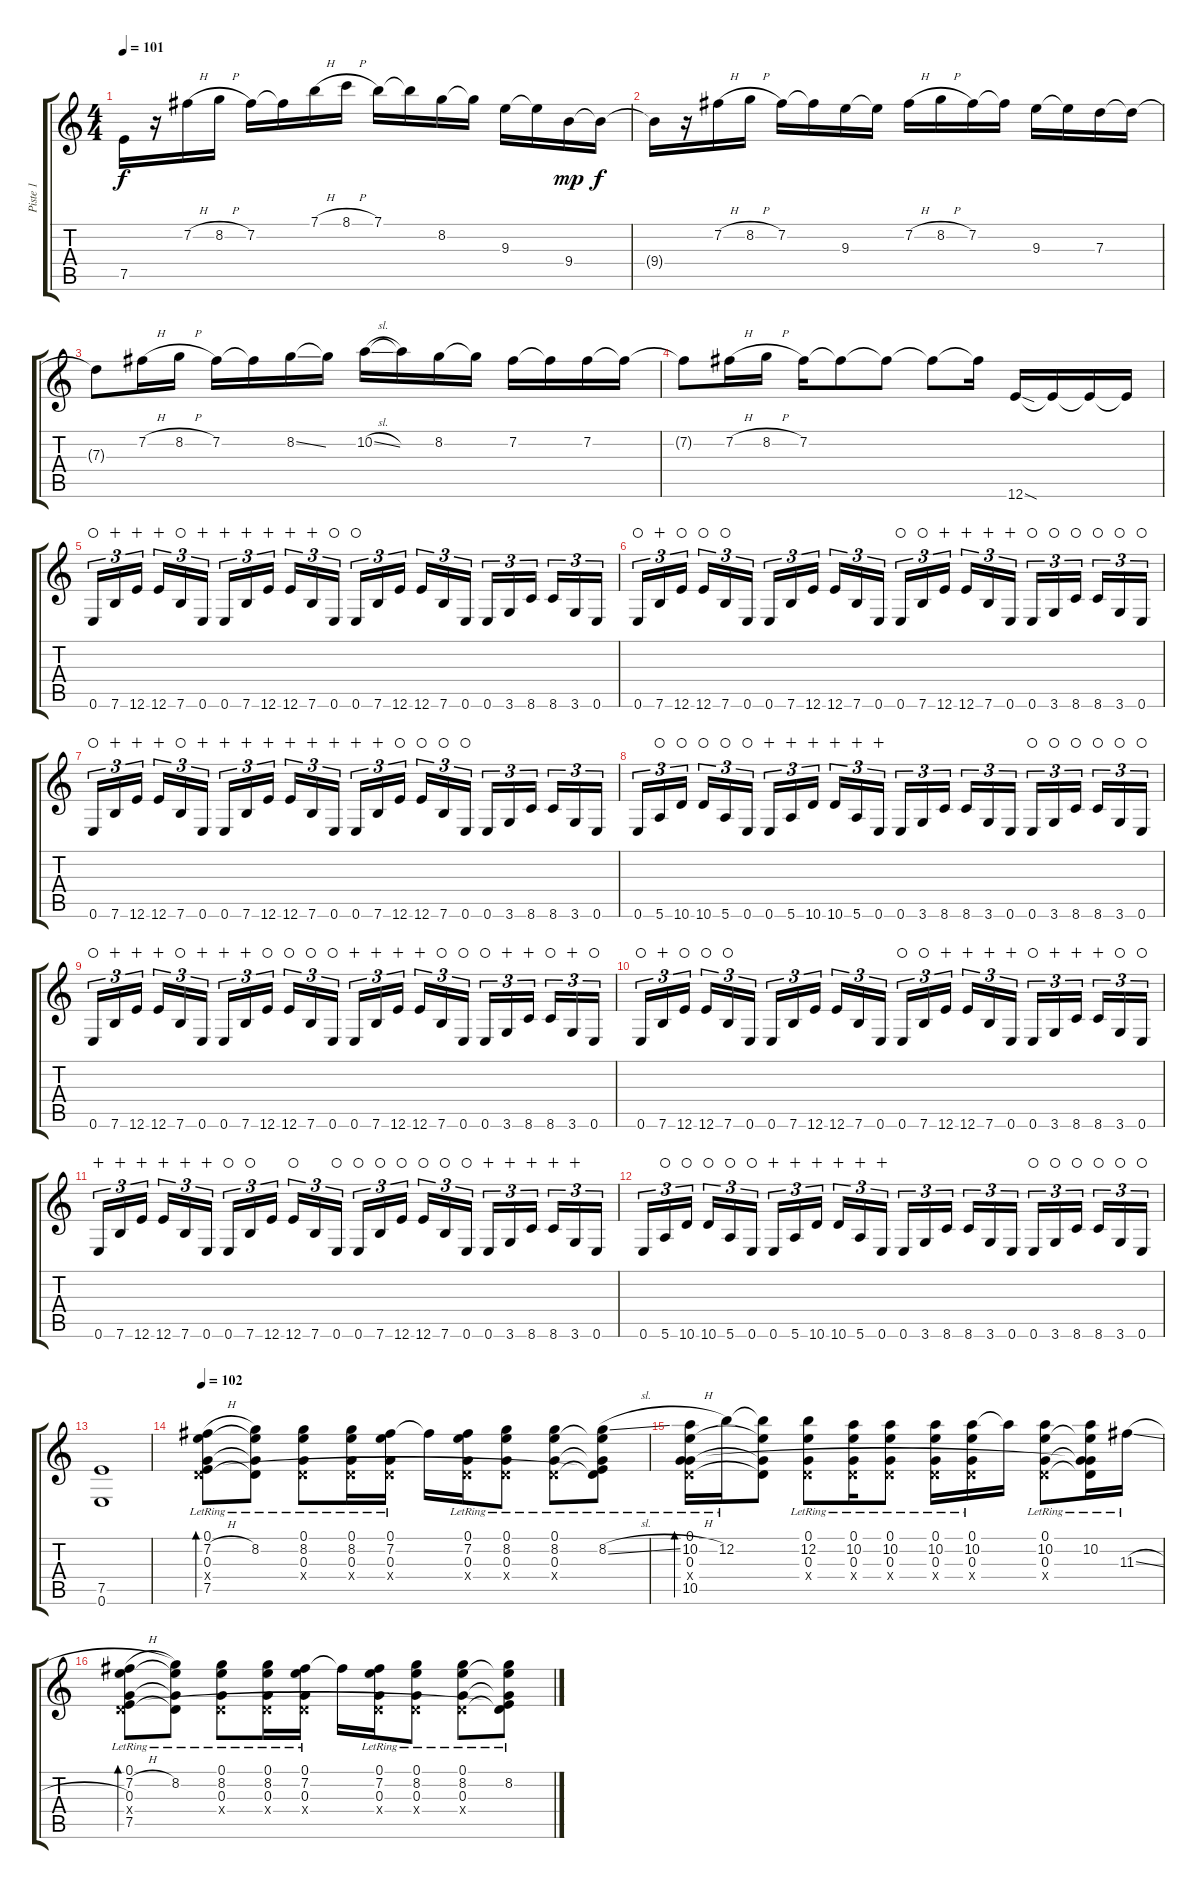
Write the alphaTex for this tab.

\track ("Piste 1" "Piste 1") {instrument overdrivenguitar}
\staff {score tabs}
\tuning (E4 B3 G3 D3 A2 E2) {hide}
\ts (4 4)
\tempo 101
\clef g2
\ks c
7.5{t}.16{dy f} r.16 7.2{h}.16 8.2{h}.16 7.2.16 7.2{t}.16 7.1{h}.16 8.1{h}.16 7.1.16 7.1{t}.16 8.2.16 8.2{t}.16 9.3.16 9.3{t}.16 9.4.16{dy mp} 9.4{t}.16{dy f} |
9.4{t}.16 r.16 7.2{h}.16 8.2{h}.16 7.2.16 7.2{t}.16 9.3.16 9.3{t}.16 7.2{h}.16 8.2{h}.16 7.2.16 7.2{t}.16 9.3.16 9.3{t}.16 7.3.16 7.3{t}.16 |
7.3{t}.8 7.2{h}.16 8.2{h}.16 7.2.16 7.2{t}.16 8.2{ss}.16 8.2{t}.16 10.2{sl}.16 10.2{t}.16 8.2.16 8.2{t}.16 7.2.16 7.2{t}.16 7.2.16 7.2{t}.16 |
7.2{t}.8 7.2{h}.16 8.2{h}.16 7.2.16 7.2{t}.8 7.2{t}.8 7.2{t}.8 7.2{t}.16 12.6{sod}.16{volume 16 instrument overdrivenguitar} 12.6{t}.16 12.6{t}.16 12.6{t}.16 |
0.6.16{tu (3 2) waho} 7.6.16{tu (3 2) wahc} 12.6.16{tu (3 2) wahc beam splitsecondary} 12.6.16{tu (3 2) wahc} 7.6.16{tu (3 2) waho} 0.6.16{tu (3 2) wahc} 0.6.16{tu (3 2) wahc} 7.6.16{tu (3 2) wahc} 12.6.16{tu (3 2) wahc beam splitsecondary} 12.6.16{tu (3 2) wahc} 7.6.16{tu (3 2) wahc} 0.6.16{tu (3 2) waho} 0.6.16{tu (3 2) waho} 7.6.16{tu (3 2)} 12.6.16{tu (3 2) beam splitsecondary} 12.6.16{tu (3 2)} 7.6.16{tu (3 2)} 0.6.16{tu (3 2)} 0.6.16{tu (3 2)} 3.6.16{tu (3 2)} 8.6.16{tu (3 2) beam splitsecondary} 8.6.16{tu (3 2)} 3.6.16{tu (3 2)} 0.6.16{tu (3 2)} |
0.6.16{tu (3 2) waho} 7.6.16{tu (3 2) wahc} 12.6.16{tu (3 2) waho beam splitsecondary} 12.6.16{tu (3 2) waho} 7.6.16{tu (3 2) waho} 0.6.16{tu (3 2)} 0.6.16{tu (3 2)} 7.6.16{tu (3 2)} 12.6.16{tu (3 2) beam splitsecondary} 12.6.16{tu (3 2)} 7.6.16{tu (3 2)} 0.6.16{tu (3 2)} 0.6.16{tu (3 2) waho} 7.6.16{tu (3 2) waho} 12.6.16{tu (3 2) wahc beam splitsecondary} 12.6.16{tu (3 2) wahc} 7.6.16{tu (3 2) wahc} 0.6.16{tu (3 2) wahc} 0.6.16{tu (3 2) waho} 3.6.16{tu (3 2) waho} 8.6.16{tu (3 2) waho beam splitsecondary} 8.6.16{tu (3 2) waho} 3.6.16{tu (3 2) waho} 0.6.16{tu (3 2) waho} |
0.6.16{tu (3 2) waho} 7.6.16{tu (3 2) wahc} 12.6.16{tu (3 2) wahc beam splitsecondary} 12.6.16{tu (3 2) wahc} 7.6.16{tu (3 2) waho} 0.6.16{tu (3 2) wahc} 0.6.16{tu (3 2) wahc} 7.6.16{tu (3 2) wahc} 12.6.16{tu (3 2) wahc beam splitsecondary} 12.6.16{tu (3 2) wahc} 7.6.16{tu (3 2) wahc} 0.6.16{tu (3 2) wahc} 0.6.16{tu (3 2) wahc} 7.6.16{tu (3 2) wahc} 12.6.16{tu (3 2) waho beam splitsecondary} 12.6.16{tu (3 2) waho} 7.6.16{tu (3 2) waho} 0.6.16{tu (3 2) waho} 0.6.16{tu (3 2)} 3.6.16{tu (3 2)} 8.6.16{tu (3 2) beam splitsecondary} 8.6.16{tu (3 2)} 3.6.16{tu (3 2)} 0.6.16{tu (3 2)} |
0.6.16{tu (3 2)} 5.6.16{tu (3 2) waho} 10.6.16{tu (3 2) waho beam splitsecondary} 10.6.16{tu (3 2) waho} 5.6.16{tu (3 2) waho} 0.6.16{tu (3 2) waho} 0.6.16{tu (3 2) wahc} 5.6.16{tu (3 2) wahc} 10.6.16{tu (3 2) wahc beam splitsecondary} 10.6.16{tu (3 2) wahc} 5.6.16{tu (3 2) wahc} 0.6.16{tu (3 2) wahc} 0.6.16{tu (3 2)} 3.6.16{tu (3 2)} 8.6.16{tu (3 2) beam splitsecondary} 8.6.16{tu (3 2)} 3.6.16{tu (3 2)} 0.6.16{tu (3 2)} 0.6.16{tu (3 2) waho} 3.6.16{tu (3 2) waho} 8.6.16{tu (3 2) waho beam splitsecondary} 8.6.16{tu (3 2) waho} 3.6.16{tu (3 2) waho} 0.6.16{tu (3 2) waho} |
0.6.16{tu (3 2) waho} 7.6.16{tu (3 2) wahc} 12.6.16{tu (3 2) wahc beam splitsecondary} 12.6.16{tu (3 2) wahc} 7.6.16{tu (3 2) waho} 0.6.16{tu (3 2) wahc} 0.6.16{tu (3 2) wahc} 7.6.16{tu (3 2) wahc} 12.6.16{tu (3 2) waho beam splitsecondary} 12.6.16{tu (3 2) waho} 7.6.16{tu (3 2) waho} 0.6.16{tu (3 2) waho} 0.6.16{tu (3 2) wahc} 7.6.16{tu (3 2) wahc} 12.6.16{tu (3 2) wahc beam splitsecondary} 12.6.16{tu (3 2) wahc} 7.6.16{tu (3 2) waho} 0.6.16{tu (3 2) waho} 0.6.16{tu (3 2) waho} 3.6.16{tu (3 2) wahc} 8.6.16{tu (3 2) wahc beam splitsecondary} 8.6.16{tu (3 2) waho} 3.6.16{tu (3 2) wahc} 0.6.16{tu (3 2) waho} |
0.6.16{tu (3 2) waho} 7.6.16{tu (3 2) wahc} 12.6.16{tu (3 2) waho beam splitsecondary} 12.6.16{tu (3 2) waho} 7.6.16{tu (3 2) waho} 0.6.16{tu (3 2)} 0.6.16{tu (3 2)} 7.6.16{tu (3 2)} 12.6.16{tu (3 2) beam splitsecondary} 12.6.16{tu (3 2)} 7.6.16{tu (3 2)} 0.6.16{tu (3 2)} 0.6.16{tu (3 2) waho} 7.6.16{tu (3 2) waho} 12.6.16{tu (3 2) wahc beam splitsecondary} 12.6.16{tu (3 2) wahc} 7.6.16{tu (3 2) wahc} 0.6.16{tu (3 2) wahc} 0.6.16{tu (3 2) waho} 3.6.16{tu (3 2) wahc} 8.6.16{tu (3 2) wahc beam splitsecondary} 8.6.16{tu (3 2) wahc} 3.6.16{tu (3 2) waho} 0.6.16{tu (3 2) waho} |
0.6.16{tu (3 2) wahc} 7.6.16{tu (3 2) wahc} 12.6.16{tu (3 2) wahc beam splitsecondary} 12.6.16{tu (3 2) wahc} 7.6.16{tu (3 2) wahc} 0.6.16{tu (3 2) wahc} 0.6.16{tu (3 2) waho} 7.6.16{tu (3 2) waho} 12.6.16{tu (3 2) beam splitsecondary} 12.6.16{tu (3 2) waho} 7.6.16{tu (3 2)} 0.6.16{tu (3 2) waho} 0.6.16{tu (3 2) waho} 7.6.16{tu (3 2) waho} 12.6.16{tu (3 2) waho beam splitsecondary} 12.6.16{tu (3 2) waho} 7.6.16{tu (3 2) waho} 0.6.16{tu (3 2) waho} 0.6.16{tu (3 2) wahc} 3.6.16{tu (3 2) wahc} 8.6.16{tu (3 2) wahc beam splitsecondary} 8.6.16{tu (3 2) wahc} 3.6.16{tu (3 2) wahc} 0.6.16{tu (3 2)} |
0.6.16{tu (3 2)} 5.6.16{tu (3 2) waho} 10.6.16{tu (3 2) waho beam splitsecondary} 10.6.16{tu (3 2) waho} 5.6.16{tu (3 2) waho} 0.6.16{tu (3 2) waho} 0.6.16{tu (3 2) wahc} 5.6.16{tu (3 2) wahc} 10.6.16{tu (3 2) wahc beam splitsecondary} 10.6.16{tu (3 2) wahc} 5.6.16{tu (3 2) wahc} 0.6.16{tu (3 2) wahc} 0.6.16{tu (3 2)} 3.6.16{tu (3 2)} 8.6.16{tu (3 2) beam splitsecondary} 8.6.16{tu (3 2)} 3.6.16{tu (3 2)} 0.6.16{tu (3 2)} 0.6.16{tu (3 2) waho} 3.6.16{tu (3 2) waho} 8.6.16{tu (3 2) waho beam splitsecondary} 8.6.16{tu (3 2) waho} 3.6.16{tu (3 2) waho} 0.6.16{tu (3 2) waho} |
(7.5 0.6).1 |
\tempo 102
(0.1{lr} 7.2{h lr} 0.3{lr} 0.4{x} 7.5{lr}).8{bd 60 volume 5 instrument acousticguitarsteel} (0.1{t} 8.2{lr} 0.3{t} 0.4{t}).8 (0.1{lr} 8.2{lr} 0.3{lr} 0.4{x}).8 (0.1{lr} 8.2{lr} 0.3{lr} 0.4{x}).16 (0.1{lr} 7.2{lr} 0.3{lr} 0.4{x}).16 7.2{t}.16 (0.1{lr} 7.2{lr} 0.3{lr} 0.4{x}).16 (0.1{lr} 8.2{lr} 0.3{lr} 0.4{x}).8 (0.1{lr} 8.2{lr} 0.3{lr} 0.4{x}).8 (0.1{t} 8.2{sl lr} 0.3{t} 0.4{t} 7.5{t}).8 |
(0.1{lr} 10.2{h lr} 0.3{lr} 0.4{x} 10.5{lr}).16{bd 480} 12.2{lr}.16 (0.1{t} 12.2{t} 0.3{t} 0.4{t}).8 (0.1 12.2{lr} 0.3 0.4{x}).8 (0.1 10.2{lr} 0.3 0.4{x}).16 (0.1 10.2{lr} 0.3 0.4{x}).8 (0.1 10.2{lr} 0.3 0.4{x}).16 (0.1 10.2{lr} 0.3 0.4{x}).16 10.2{t}.16 (0.1 10.2{lr} 0.3 0.4{x}).8 (0.1{t} 10.2{lr} 0.3{t} 0.4{t} 10.5{t}).16 11.3{sl lr}.16 |
(0.1{lr} 7.2{h lr} 0.3{lr} 0.4{x} 7.5{lr}).8{bd 60} (0.1{t} 8.2{lr} 0.3{t} 0.4{t}).8 (0.1 8.2{lr} 0.3 0.4{x}).8 (0.1 8.2{lr} 0.3 0.4{x}).16 (0.1 7.2{lr} 0.3 0.4{x}).16 7.2{t}.16 (0.1 7.2{lr} 0.3 0.4{x}).16 (0.1 8.2{lr} 0.3 0.4{x}).8 (0.1 8.2{lr} 0.3 0.4{x}).8 (0.1{t} 8.2{sl lr} 0.3{t} 0.4{t} 7.5{t}).8
